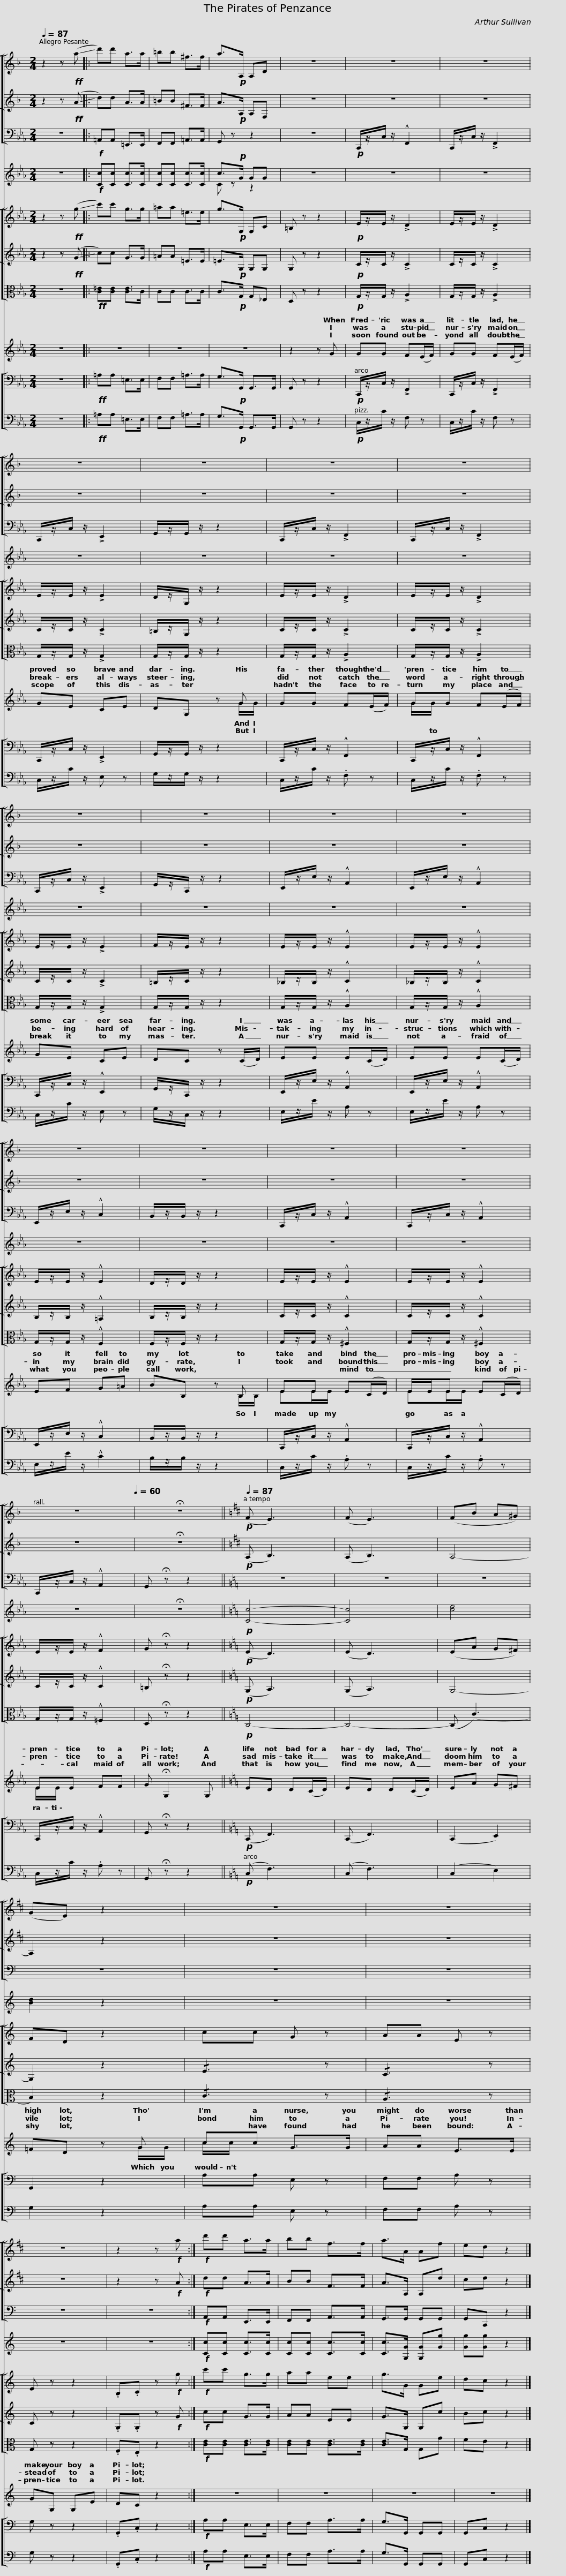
X:1
%%score [ [ 1 2 ] 3 ] ( 4 5 ) [ [ 6 7 ] 8 ] ( 9 10 ) [ 11 12 ]
L:1/8
Q:1/4=87
M:2/4
I:linebreak $
K:Eb
V:1 treble transpose=-2
V:2 treble transpose=-2
V:3 bass
V:4 treble transpose=-12
V:5 treble transpose="-12 "
V:6 treble
V:7 treble
V:8 alto
V:9 treble
V:10 treble
V:11 bass
V:12 bass transpose=-12
V:1
[K:F] z2 z!ff! (!-(!a |: !-)!d')d' a>a | =bb ^f>f | a>!p!A, A,D | z4 | %5
 z4 | z4 | z4 | z4 | z4 |$ %10
 z4 | z4 | z4 | z4 | z4 | %15
 z4 | z4 | z4 |$ z4 |[Q:1/4=80] z4[Q:1/4=70][Q:1/4=60] | %20
 !fermata!z4 ||[K:D]!p![Q:1/4=87] (F E3) | (F E3) | (FB A^G) | (GE) z2 | %25
 z4 |$ z4 | z4 | z2 z!f! a :|!f! d'd' a>a | %30
 bb f>f | a>A Af | ed z2 |] %33
V:2
[K:F] z2 z!ff! (!-(!A |: !-)!d)d A>A | =BB ^F>F | A>!p!A, A,F, | z4 | %5
 z4 | z4 | z4 | z4 | z4 |$ %10
 z4 | z4 | z4 | z4 | z4 | %15
 z4 | z4 | z4 |$ z4 | z4 | %20
 !fermata!z4 ||[K:D]!p! (A, B,3) | (A, B,3) | A,4- | A,2 z2 | %25
 z4 |$ z4 | z4 | z2 z!f! A :|!f! dd A>A | %30
 BB F>F | A>A, A,d | cd z2 |] %33
V:3
 z4 |:!f! =A,,A,, =E,,>E,, | F,,F,, =A,,>A,, | G,, z z2 | z4 | %5
!p! C,,/z/C,/ z/ !^!F,,2 | C,,/z/C,/ z/ !>!F,,2 | C,,/z/C,/ z/ !>!E,,2 | G,,/z/G,,/ z/ z2 | C,,/z/C,/ z/ !>!F,,2 |$ %10
 C,,/z/C,/ z/ !>!F,,2 | C,,/z/C,/ z/ !>!E,,2 | G,,/z/C,,/ z/ z2 | E,,/z/E,/ z/ !^!A,,2 | E,,/z/E,/ z/ !^!A,,2 | %15
 E,,/z/E,/ z/ !^!C,2 | B,,/z/B,,/ z/ z2 | C,,/z/C,/ z/ !^!A,,2 |$ C,,/z/C,/ z/ !^!A,,2 | C,,/z/C,/ z/ !^!A,,2 | %20
 G,, !fermata!z z2 ||[K:C] z4 | z4 | z4 | z4 | %25
 z4 |$ z4 | z4 | z4 :|!f! A,,A,, E,,>E,, | %30
 F,,F,, A,,>A,, | G,,>G,, G,,G,, | G,,C,, z2 |] %33
V:4
 z4 |:!f! [Cc][Cc] [Cc]>[Cc] | [Cc][Cc] [Cc]>[Cc] | c>!p!G GG | z4 | %5
 z4 | z4 | z4 | z4 | z4 |$ %10
 z4 | z4 | z4 | z4 | z4 | %15
 z4 | z4 | z4 |$ z4 | z4 | %20
 !fermata!z4 ||[K:C]!p! [Cc]4- | [Cc]4 | [ce]4 | [Bd]2 z2 | %25
 z4 |$ z4 | z4 | z4 :|!f! [Cc][Cc] [Cc]>[Cc] | %30
 [Cc][Cc] [Cc]>[Cc] | [Cc]>[G,G] [G,G][Gg] | [Gg][Gg] z2 |] %33
V:5
 x4 |: x4 | x4 | C z z2 | x4 | %5
 x4 | x4 | x4 | x4 | x4 |$ %10
 x4 | x4 | x4 | x4 | x4 | %15
 x4 | x4 | x4 |$ x4 | x4 | %20
 x4 ||[K:C] x4 | x4 | x4 | x4 | %25
 x4 |$ x4 | x4 | x4 :| x4 | %30
 x4 | x4 | x4 |] %33
V:6
 z2 z!ff! (!-(!g |: !-)!c')c' g>g | =aa =e>e | g>!p!G, G,C | =B, z z2 | %5
!p! E/z/E/ z/ !>!D2 | E/z/E/ z/ !>!D2 | E/z/E/ z/ !>!E2 | D/z/G,/ z/ z2 | E/z/E/ z/ !>!D2 |$ %10
 E/z/E/ z/ !>!D2 | E/z/E/ z/ !>!E2 | F/z/E/ z/ z2 | E/z/E/ z/ !^!E2 | E/z/E/ z/ !^!E2 | %15
 E/z/E/ z/ !^!E2 | D/z/D/ z/ z2 | E/z/E/ z/ !^!E2 |$ E/z/E/ z/ !^!E2 | E/z/E/ z/ !^!F2 | %20
 G !fermata!z z2 ||[K:C]!p! (E D3) | (E D3) | (EA G^F) | FD z2 | %25
 cc G z |$ AA E z | E z z2 | .B,.C z!f! g :|!f! c'c' g>g | %30
 aa ee | g>G Ge | dc z2 |] %33
V:7
 z2 z!ff! (!-(!G |: !-)!c)c G>G | =AA =E>E | =E>!p!G, G,G, | G, z z2 | %5
!p! C/z/C/ z/ !>!C2 | C/z/C/ z/ !>!C2 | C/z/C/ z/ !>!C2 | =B,/z/G,/ z/ z2 | C/z/C/ z/ !>!C2 |$ %10
 C/z/C/ z/ !>!C2 | C/z/C/ z/ !>!C2 | =B,/z/C/ z/ z2 | _B,/z/B,/ z/ !^!C2 | _B,/z/B,/ z/ !^!C2 | %15
 B,/z/B,/ z/ !^!=A,2 | B,/z/B,/ z/ z2 | C/z/C/ z/ !^!C2 |$ C/z/C/ z/ !^!C2 | C/z/C/ z/ !^!C2 | %20
 =B, !fermata!z z2 ||[K:C]!p! (G, A,3) | (G, A,3) | G,4- | G,2 z2 | %25
 !/!E3 z |$ !/!C3 z | C z z2 | .G,.G, z!f! G :|!f! cc G>G | %30
 AA EE | G>G, G,c | Bc z2 |] %33
V:8
 z4 |:!ff! [C=E][CE] [CE]>C | CC C>C | C>!p!G, G,_E, | D, z z2 | %5
!p! G,/z/G,/ z/ !>!A,2 | G,/z/G,/ z/ !>!A,2 | G,/z/G,/ z/ !>!G,2 | G,/z/G,/ z/ z2 | G,/z/G,/ z/ !>!A,2 |$ %10
 G,/z/G,/ z/ !>!A,2 | G,/z/G,/ z/ !>!G,2 | G,/z/G,/ z/ z2 | G,/z/G,/ z/ !^!A,2 | G,/z/G,/ z/ !^!A,2 | %15
 G,/z/G,/ z/ !^!F,2 | F,/z/F,/ z/ z2 | G,/z/G,/ z/ !^!^F,2 |$ G,/z/G,/ z/ !^!^F,2 | G,/z/G,/ z/ !^!=F,2 | %20
 D, !fermata!z z2 ||[K:C]!p! C,4- | C,4- | (C, (C3) | B,2) z2 | %25
 !/!C3 z |$ !/!A,3 z | G, z z2 | .F,.E, z2 :|!f! [CE][CE] [CE]>[CE] | %30
 [CE][CE] [CE]>[CE] | [CE]>G, G,G | FE z2 |] %33
V:9
 z4 |: z4 | z4 | z4 | z2 z G | %5
 GG F(E/F/) | GG F(E/F/) | GE CE | DG, z G | GG F(E/F/) |$ %10
 GG F(E/F/) | GE CE | DC z (C/D/) | EE E(C/D/) | EE E(C/D/) | %15
 EF G=A | BB, z B, | EE E(C/D/) |$ E/E/E E(C/D/) | EE FF | %20
 G !fermata!G,2 G, ||[K:C] ED D(C/D/) | ED D(C/D/) | EA G^F | =FD z G | %25
 cc G>G |$ AA E>E | GG, G,E | DC z2 :| z4 | %30
 z4 | z4 | z4 |] %33
V:10
 x4 |: x4 | x4 | x4 | x4 | %5
 x4 | x4 | x4 | x2 x G/G/ | x4 |$ %10
 G/G/ x3 | x4 | x4 | x4 | x4 | %15
 x4 | x2 x B,/B,/ | EE/E/ x2 |$ EE/E/ x2 | E/E/ x3 | %20
 x4 ||[K:C] x4 | x4 | x4 | x2 x G/G/ | %25
 c/c/ x3 |$ x4 | x4 | x4 :| x4 | %30
 x4 | x4 | x4 |] %33
V:11
 z4 |:!ff! =A,A, =E,>E, | F,F, =A,>A, | G,>!p!G,, G,,>G,, | G,, z z2 | %5
!p! C,,/z/C,/ z/ !>!F,,2 | C,,/z/C,/ z/ !>!F,,2 | C,,/z/C,/ z/ !>!E,,2 | G,,/z/G,,/ z/ z2 | C,,/z/C,/ z/ !^!F,,2 |$ %10
 C,,/z/C,/ z/ !^!F,,2 | C,,/z/C,/ z/ !^!E,,2 | G,,/z/C,,/ z/ z2 | E,,/z/E,/ z/ !^!A,,2 | E,,/z/E,/ z/ !^!A,,2 | %15
 E,,/z/E,/ z/ !^!C,2 | B,,/z/B,,/ z/ z2 | C,,/z/C,/ z/ !^!A,,2 |$ C,,/z/C,/ z/ !^!A,,2 | C,,/z/C,/ z/ !^!A,,2 | %20
 G,, !fermata!z z2 ||[K:C]!p! (C,, F,,3) | (C,, F,,3) | (C,,2 E,,2) | G,,2 z2 | %25
 A,A, E, z |$ F,F, A, z | G, z z2 | .G,,.C, z2 :|!f! A,A, E,>E, | %30
 F,F, A,>A, | G,>G,, G,,G,, | G,,C, z2 |] %33
V:12
 z4 |:!ff! =A,A, =E,>E, | F,F, =A,>A, | G,>!p!G,, G,,>G,, | G,, z z2 | %5
!p! C,/z/C/ z/ F, z | C,/z/C/ z/ F, z | C,/z/C/ z/ E, z | G,/z/G,/ z/ z2 | C,/z/C/ z/ .F, z |$ %10
 C,/z/C/ z/ .F, z | C,/z/C/ z/ E, z | G,/z/C,/ z/ z2 | E,/z/E/ z/ A, z | E,/z/E/ z/ A, z | %15
 E,/z/E/ z/ !^!C2 | B,/z/B,/ z/ z2 | C,/z/C/ z/ .A, z |$ C,/z/C/ z/ .A, z | C,/z/C/ z/ .A, z | %20
 G,, !fermata!z z2 ||[K:C]!p! (C, F,3) | (C, F,3) | (C,2 E,2) | G,2 z2 | %25
 A,A, E, z |$ F,F, A, z | G, z z2 | .G,,.C, z2 :|!f! A,A, E,>E, | %30
 F,F, A,>A, | G,>G,, G,,G,, | G,,C, z2 |] %33
